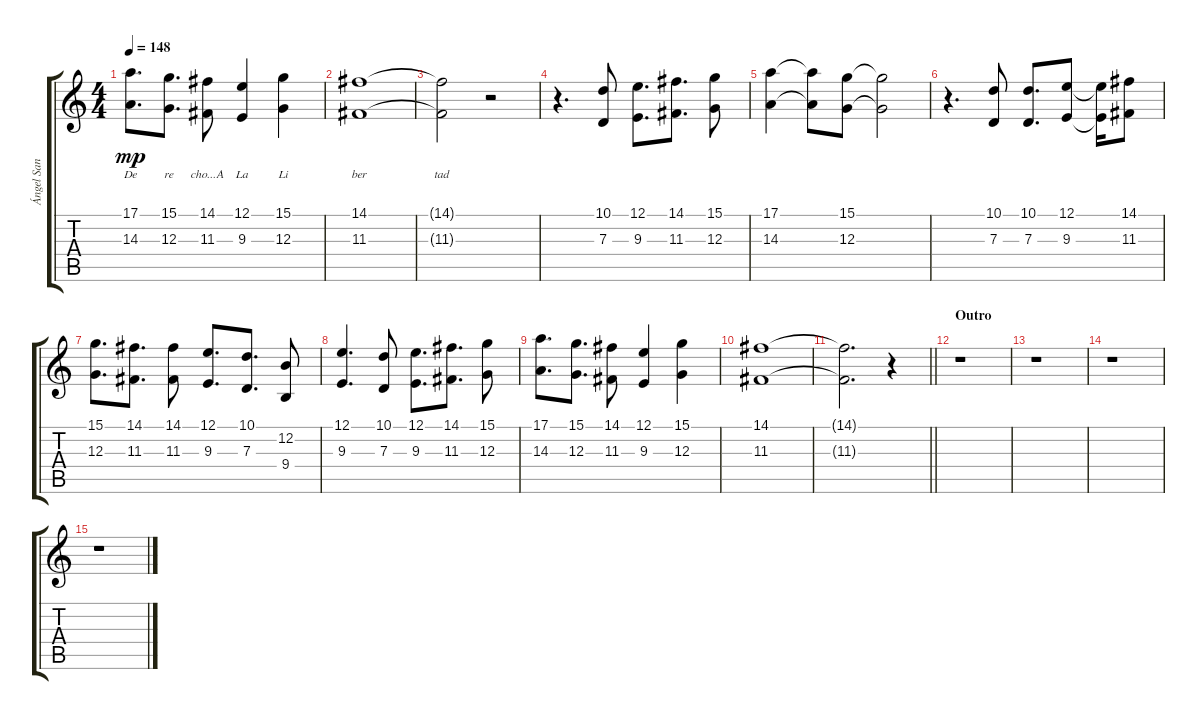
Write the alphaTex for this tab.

\track ("Ángel San Juan (Voz)" "Ángel San ") {instrument lead2sawtooth}
\staff {score tabs}
\tuning (E4 B3 G3 D3 A2 E2) {hide}
\ts (4 4)
\tempo 148
\clef g2
\ks c
(17.1 14.3).8{d lyrics (0 "De") lyrics (1 "") lyrics (2 "") lyrics (3 "") lyrics (4 "") dy mp} (15.1 12.3).8{d lyrics (0 "re") lyrics (1 "") lyrics (2 "") lyrics (3 "") lyrics (4 "")} (14.1 11.3).8{lyrics (0 "cho...A") lyrics (1 "") lyrics (2 "") lyrics (3 "") lyrics (4 "")} (12.1 9.3).4{lyrics (0 "La") lyrics (1 "") lyrics (2 "") lyrics (3 "") lyrics (4 "")} (15.1 12.3).4{lyrics (0 "Li") lyrics (1 "") lyrics (2 "") lyrics (3 "") lyrics (4 "")} |
(14.1 11.3).1{lyrics (0 "ber") lyrics (1 "") lyrics (2 "") lyrics (3 "") lyrics (4 "")} |
(14.1{t} 11.3{t}).2{lyrics (0 "tad") lyrics (1 "") lyrics (2 "") lyrics (3 "") lyrics (4 "")} r.2 |
r.4{d} (10.1 7.3).8 (12.1 9.3).8{d} (14.1 11.3).8{d} (15.1 12.3).8 |
(17.1 14.3).4 (17.1{t} 14.3{t}).8 (15.1 12.3).8 (15.1{t} 12.3{t}).2 |
r.4{d} (10.1 7.3).8 (10.1 7.3).8{d} (12.1 9.3).8 (12.1{t} 9.3{t}).16 (14.1 11.3).8 |
(15.1 12.3).8{d} (14.1 11.3).8{d} (14.1 11.3).8 (12.1 9.3).8{d} (10.1 7.3).8{d} (12.2 9.4).8 |
(12.1 9.3).4{d} (10.1 7.3).8 (12.1 9.3).8{d} (14.1 11.3).8{d} (15.1 12.3).8 |
(17.1 14.3).8{d} (15.1 12.3).8{d} (14.1 11.3).8 (12.1 9.3).4 (15.1 12.3).4 |
(14.1 11.3).1 |
\barLineRight lightlight
(14.1{t} 11.3{t}).2{d} r.4 |
\section ("" "Outro")
r.1 |
r.1 |
r.1 |
r.1
